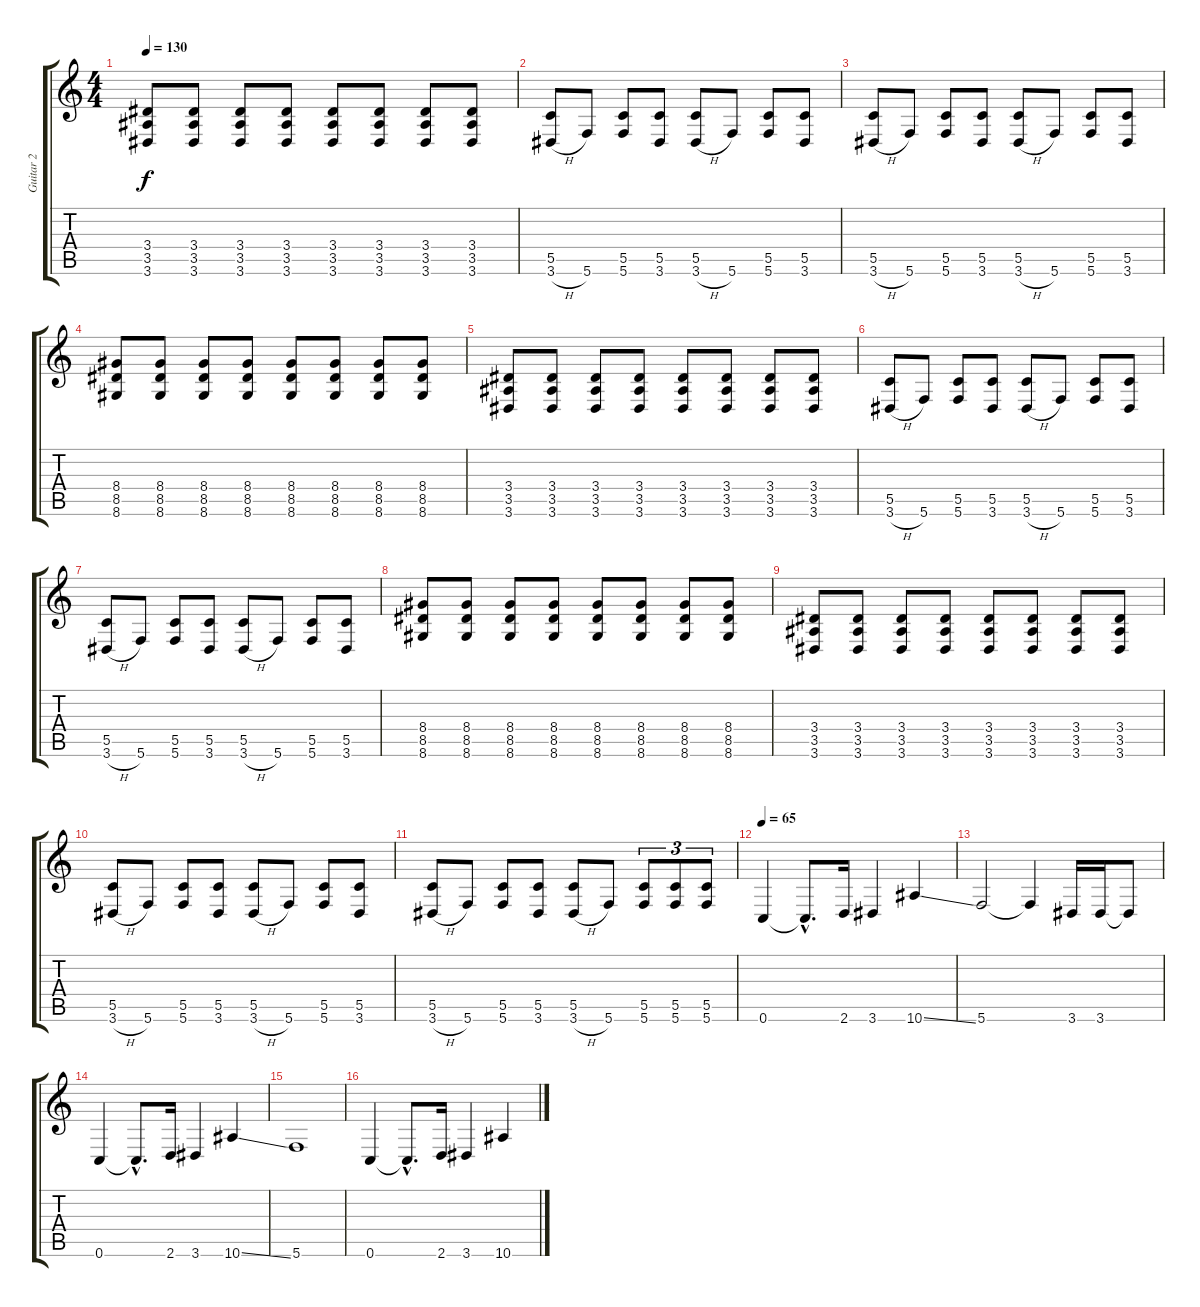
\track ("Guitar 2" "Guitar 2") {instrument distortionguitar}
\staff {score tabs}
\tuning (D4 A3 F3 C3 G2 C2) {hide}
\ts (4 4)
\tempo 130
\clef g2
\ks c
(3.4 3.5 3.6).8{dy f} (3.4 3.5 3.6).8 (3.4 3.5 3.6).8 (3.4 3.5 3.6).8 (3.4 3.5 3.6).8 (3.4 3.5 3.6).8 (3.4 3.5 3.6).8 (3.4 3.5 3.6).8 |
(5.5 3.6{h}).8 5.6.8 (5.5 5.6).8 (5.5 3.6).8 (5.5 3.6{h}).8 5.6.8 (5.5 5.6).8 (5.5 3.6).8 |
(5.5 3.6{h}).8 5.6.8 (5.5 5.6).8 (5.5 3.6).8 (5.5 3.6{h}).8 5.6.8 (5.5 5.6).8 (5.5 3.6).8 |
(8.4 8.5 8.6).8 (8.4 8.5 8.6).8 (8.4 8.5 8.6).8 (8.4 8.5 8.6).8 (8.4 8.5 8.6).8 (8.4 8.5 8.6).8 (8.4 8.5 8.6).8 (8.4 8.5 8.6).8 |
(3.4 3.5 3.6).8 (3.4 3.5 3.6).8 (3.4 3.5 3.6).8 (3.4 3.5 3.6).8 (3.4 3.5 3.6).8 (3.4 3.5 3.6).8 (3.4 3.5 3.6).8 (3.4 3.5 3.6).8 |
(5.5 3.6{h}).8 5.6.8 (5.5 5.6).8 (5.5 3.6).8 (5.5 3.6{h}).8 5.6.8 (5.5 5.6).8 (5.5 3.6).8 |
(5.5 3.6{h}).8 5.6.8 (5.5 5.6).8 (5.5 3.6).8 (5.5 3.6{h}).8 5.6.8 (5.5 5.6).8 (5.5 3.6).8 |
(8.4 8.5 8.6).8 (8.4 8.5 8.6).8 (8.4 8.5 8.6).8 (8.4 8.5 8.6).8 (8.4 8.5 8.6).8 (8.4 8.5 8.6).8 (8.4 8.5 8.6).8 (8.4 8.5 8.6).8 |
(3.4 3.5 3.6).8 (3.4 3.5 3.6).8 (3.4 3.5 3.6).8 (3.4 3.5 3.6).8 (3.4 3.5 3.6).8 (3.4 3.5 3.6).8 (3.4 3.5 3.6).8 (3.4 3.5 3.6).8 |
(5.5 3.6{h}).8 5.6.8 (5.5 5.6).8 (5.5 3.6).8 (5.5 3.6{h}).8 5.6.8 (5.5 5.6).8 (5.5 3.6).8 |
(5.5 3.6{h}).8 5.6.8 (5.5 5.6).8 (5.5 3.6).8 (5.5 3.6{h}).8 5.6.8 (5.5 5.6).8{tu (3 2)} (5.5 5.6).8{tu (3 2)} (5.5 5.6).8{tu (3 2)} |
\tempo 65
0.6.4 0.6{hac t}.8{d} 2.6.16 3.6.4 10.6{ss}.4 |
5.6.2 5.6{t}.4 3.6.16 3.6.16 3.6{t}.8 |
0.6.4 0.6{hac t}.8{d} 2.6.16 3.6.4 10.6{ss}.4 |
5.6.1 |
0.6.4 0.6{hac t}.8{d} 2.6.16 3.6.4 10.6{ss}.4
